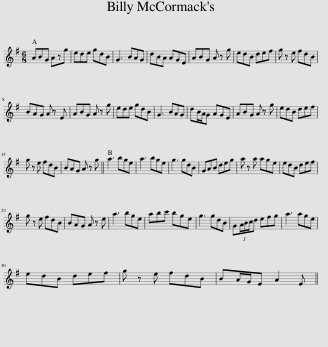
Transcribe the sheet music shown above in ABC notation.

X:1
L:1/8
M:6/8
I:linebreak $
K:G
V:1 treble
V:1
 ABG Azg | ede gdB | G3 BAG | dBA AGE | ABG A z g | %5
 edB def | g z e fdB |$ BAG A z E | ABG A z g | ede gdB | %10
 G3 BAG | dB/A/G AGE | ABG A z g | edB def |$ g z e fdB | %15
 BAG A z g || a3 bge | a3 bge | g3 gdB | GAB deg | %20
 a z a age | edB def |$ g z e fdB | BAG A z e | a3 bge | %25
 abc' bge | g3 gdB | G(3A/B/c/d efg | a3 age |$ edB def | %30
 g z e fdB | BA/G/E A2 E || %32
